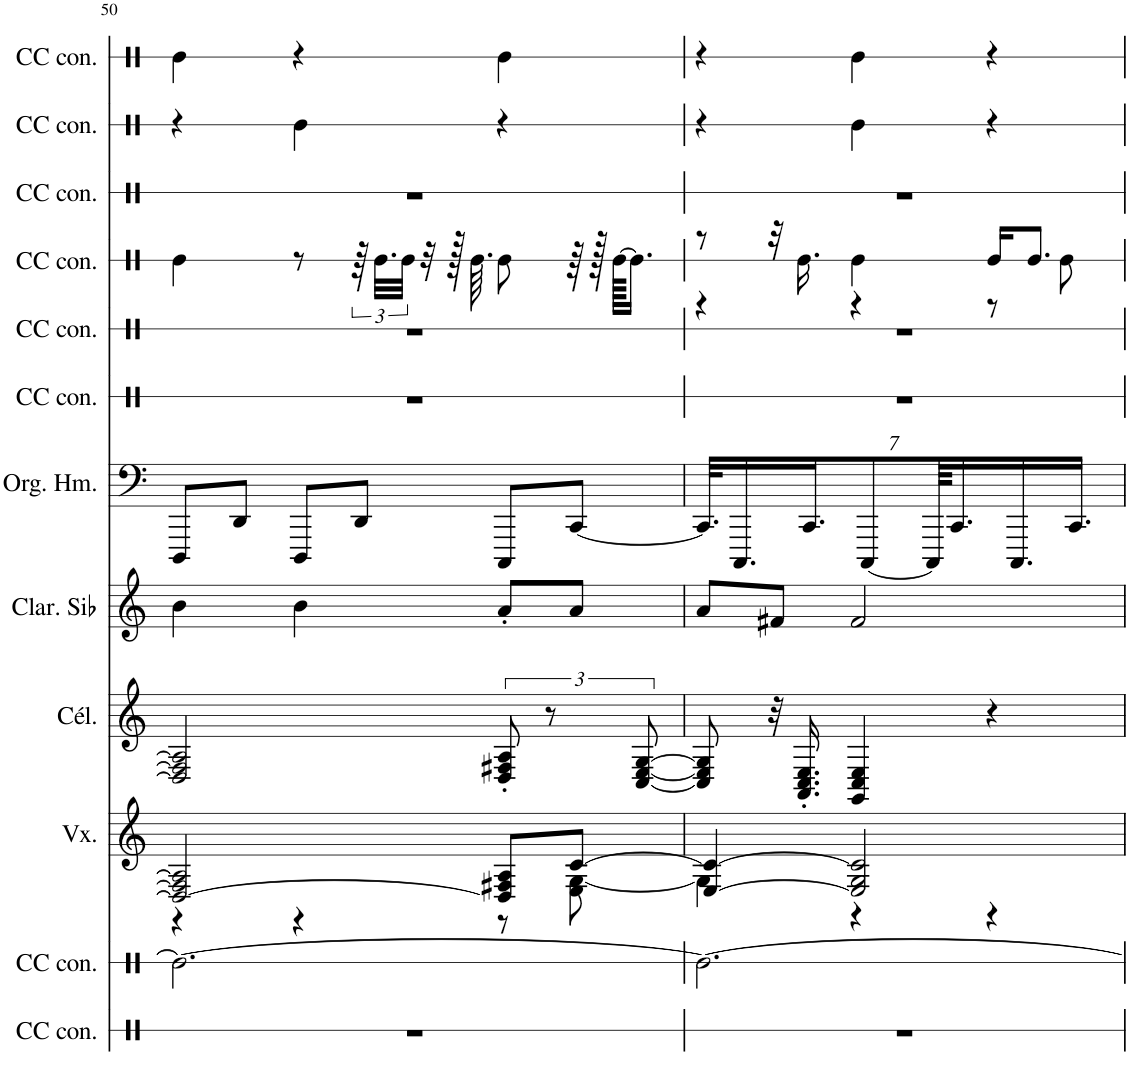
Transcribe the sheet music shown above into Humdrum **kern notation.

**kern	**kern	**kern	**kern	**kern	**kern	**kern	**kern	**kern	**kern	**kern	**kern
*part12	*part11	*part10	*part9	*part8	*part7	*part6	*part5	*part4	*part3	*part2	*part1
*staff12	*staff11	*staff10	*staff9	*staff8	*staff7	*staff6	*staff5	*staff4	*staff3	*staff2	*staff1
*I"Caisse claire de concert, Thunder	*I"Caisse claire de concert, Rain	*I"Voix, Guitar	*I"Célesta, Rhoades	*I"Clarinette en Sib	*I"Orgue Hammond, Bass	*I"Caisse claire de concert, Ride Cymbal 1	*I"Caisse claire de concert, Crash Cymbal	*I"Caisse claire de concert, Snare and Toms	*I"Caisse claire de concert, Pedal Hi Hat	*I"Caisse claire de concert, Alternate Ride	*I"Caisse claire de concert, Bass Drum
*I'CC con.	*I'CC con.	*I'Vx.	*I'Cél.	*I'Clar. Sib	*I'Org. Hm.	*I'CC con.	*I'CC con.	*I'CC con.	*I'CC con.	*I'CC con.	*I'CC con.
!!LO:PB:g=z
*clefX	*clefX	*clefG2	*clefG2	*clefG2	*clefF4	*clefX	*clefX	*clefX	*clefX	*clefX	*clefX
*	*	*	*Trd-7c-12	*Trd1c2	*	*	*	*	*	*	*
*k[]	*k[]	*k[]	*k[]	*k[]	*k[]	*k[]	*k[]	*k[]	*k[]	*k[]	*k[]
*M3/4	*M3/4	*M3/4	*M3/4	*M3/4	*M3/4	*M3/4	*M3/4	*M3/4	*M3/4	*M3/4	*M3/4
=50	=50	=50	=50	=50	=50	=50	=50	=50	=50	=50	=50
*	*	*^	*	*	*	*	*	*	*	*	*
2.r	2.Re\_	2D/_ 2F#/] 2A/]	4r	2D/] 2F#/] 2A/]	4b\	8DDD/L	2.r	2.r	4Re\	2.r	4r	4Re\
.	.	.	.	.	.	8DD/J	.	.	.	.	.	.
.	.	.	4r	.	4b\	8DDD/L	.	.	8r	.	4Re\	4r
.	.	.	.	.	.	8DD/J	.	.	96r	.	.	.
.	.	.	.	.	.	.	.	.	48.Re\LLL	.	.	.
.	.	.	.	.	.	.	.	.	48Re\JJJ	.	.	.
.	.	.	.	.	.	.	.	.	32r	.	.	.
.	.	.	.	.	.	.	.	.	128r	.	.	.
.	.	.	.	.	.	.	.	.	64.Re\	.	.	.
.	.	8D/] 8F#X/ 8A/L	8r	12D/' 12F#X/' 12A/'	8a'/L	8CCC/L	.	.	8Re\	.	4r	4Re\
.	.	.	.	12r	.	.	.	.	.	.	.	.
.	.	[8c/J	8E\ [8G\	.	8a/J	[8CC/J	.	.	64r	.	.	.
.	.	.	.	.	.	.	.	.	128r	.	.	.
.	.	.	.	.	.	.	.	.	[128Re\KKKLL	.	.	.
.	.	.	.	.	.	.	.	.	16.Re\JJ]	.	.	.
.	.	.	.	[12C/ [12E/ [12G/	.	.	.	.	.	.	.	.
=51	=51	=51	=51	=51	=51	=51	=51	=51	=51	=51	=51	=51
*	*	*	*	*	*	*Xbrackettup	*	*	*	*	*	*
*	*	*	*	*	*	*	*	*	*^	*	*	*
2.r	2.Re\_	[4E/ 4c/_	4G\]	8C/] 8E/] 8G/]	8a/L	28.CC/KLL]	2.r	2.r	8r	4r	2.r	4r	4r
.	.	.	.	.	.	14.CCC/	.	.	.	.	.	.	.
.	.	.	.	32r	8f#X/J	.	.	.	32r	.	.	.	.
.	.	.	.	16.AA/' 16.C/' 16.E/'	.	.	.	.	16.Re\	.	.	.	.
.	.	.	.	.	.	14.CC/J	.	.	.	.	.	.	.
.	.	2E/] 2G/ 2c/]	4r	4GG/ 4C/ 4E/	2f#/	.	.	.	4Re\	4r	.	4Re\	4Re\
.	.	.	.	.	.	[7CCC/	.	.	.	.	.	.	.
.	.	.	.	.	.	56CCC/KKL]	.	.	.	.	.	.	.
.	.	.	.	.	.	14.CC/	.	.	.	.	.	.	.
.	.	.	4r	4r	.	.	.	.	16Re/KL	8r	.	4r	4r
.	.	.	.	.	.	14.CCC/	.	.	.	.	.	.	.
.	.	.	.	.	.	.	.	.	8.Re/J	.	.	.	.
.	.	.	.	.	.	.	.	.	.	8Re\	.	.	.
.	.	.	.	.	.	14.CC/JJ	.	.	.	.	.	.	.
*	*	*v	*v	*	*	*	*	*	*v	*v	*	*	*
=	=	=	=	=	=	=	=	=	=	=	=
*-	*-	*-	*-	*-	*-	*-	*-	*-	*-	*-	*-
